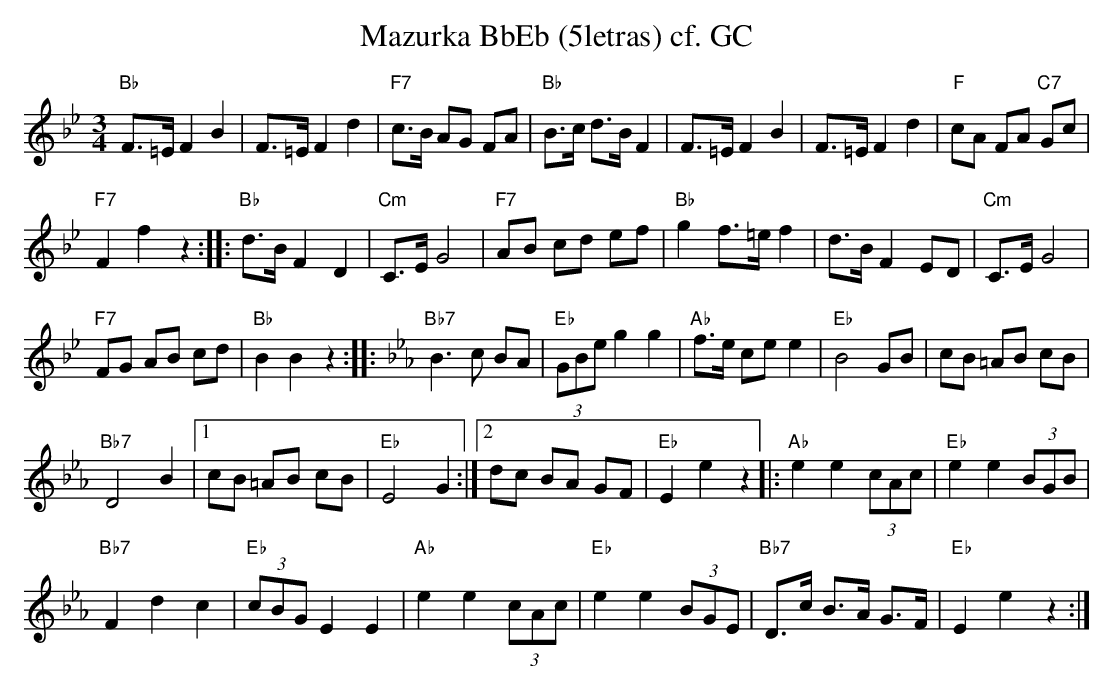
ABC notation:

X:1
T:Mazurka BbEb (5letras) cf. GC
M:3/4
L:1/8
K:Bbmaj%%MIDI gchordon
"Bb"F>=EF2B2 | F>=EF2d2 | "F7"c>B AG FA | "Bb"B>c d>BF2 | F>=EF2B2 | F>=EF2d2 | "F"cA FA "C7"Gc |
"F7"F2f2z2 :: "Bb"d>BF2D2 | "Cm"C>EG4 | "F7"AB cd ef | "Bb"g2f>=ef2 | d>BF2ED | "Cm"C>EG4 |
"F7"FG AB cd | "Bb"B2B2z2 :: [K:Ebmaj] "Bb7"B3c BA | "Eb"(3GBeg2g2 | "Ab"f>e cee2 | "Eb"B4GB | cB =AB cB |
"Bb7"D4B2 |1 cB =AB cB | "Eb"E4G2 :|2 dc BA GF | "Eb"E2e2z2 |: "Ab"e2e2 (3cAc | "Eb"e2e2 (3BGB |
"Bb7"F2d2c2 | (3"Eb"cBG E2E2 | "Ab"e2e2 (3cAc | "Eb"e2e2 (3BGE | "Bb7"D>c B>A G>F | "Eb"E2e2z2 :|
